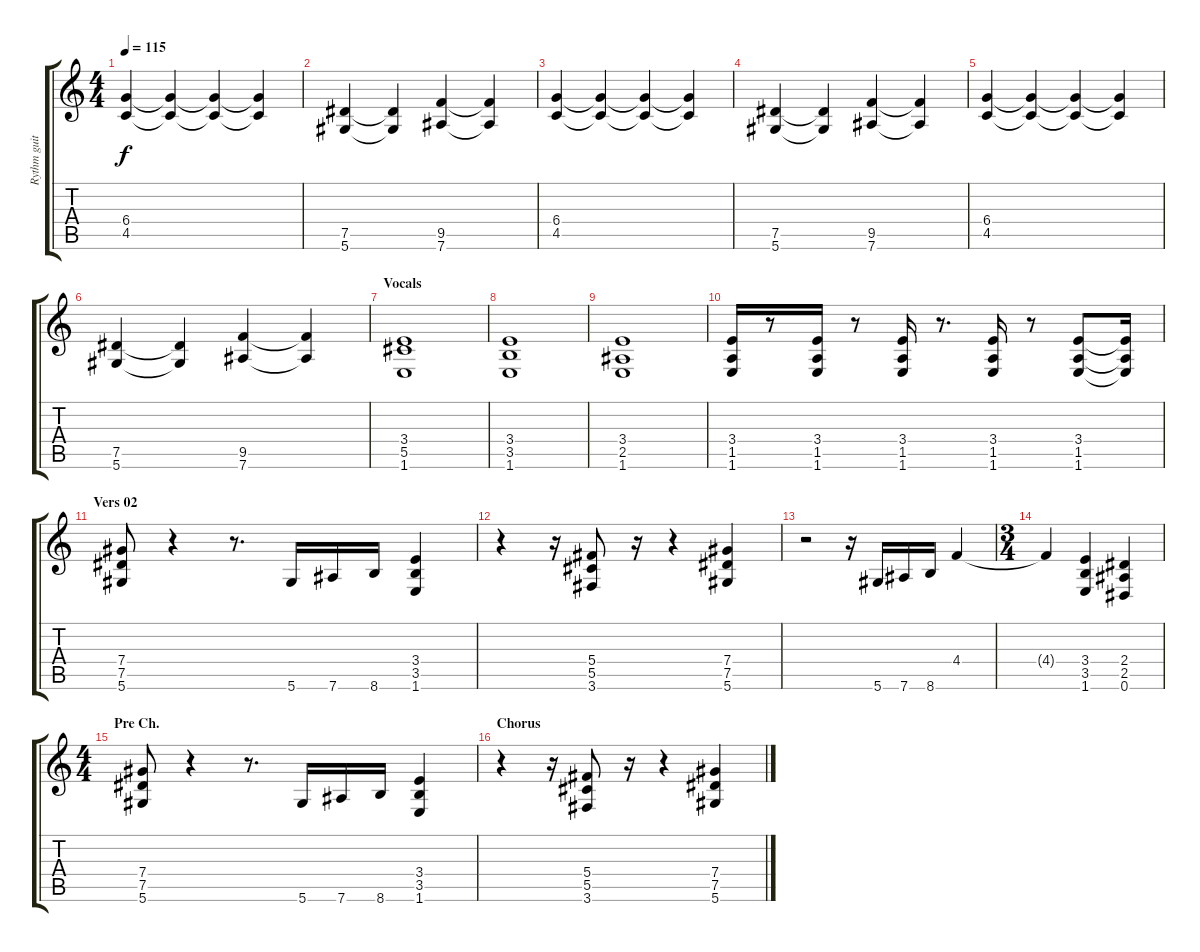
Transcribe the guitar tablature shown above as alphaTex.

\track ("Rythm guitar" "Rythm guit") {instrument overdrivenguitar}
\staff {score tabs}
\tuning (Eb4 Bb3 Gb3 Db3 Ab2 Eb2) {hide}
\ts (4 4)
\tempo 115
\clef g2
\ks c
(6.4 4.5).4{dy f} (6.4{t} 4.5{t}).4 (6.4{t} 4.5{t}).4 (6.4{t} 4.5{t}).4 |
(7.5 5.6).4 (7.5{t} 5.6{t}).4 (9.5 7.6).4 (9.5{t} 7.6{t}).4 |
(6.4 4.5).4 (6.4{t} 4.5{t}).4 (6.4{t} 4.5{t}).4 (6.4{t} 4.5{t}).4 |
(7.5 5.6).4 (7.5{t} 5.6{t}).4 (9.5 7.6).4 (9.5{t} 7.6{t}).4 |
(6.4 4.5).4 (6.4{t} 4.5{t}).4 (6.4{t} 4.5{t}).4 (6.4{t} 4.5{t}).4 |
(7.5 5.6).4 (7.5{t} 5.6{t}).4 (9.5 7.6).4 (9.5{t} 7.6{t}).4 |
\section ("" "Vocals")
(3.4 5.5 1.6).1 |
(3.4 3.5 1.6).1 |
(3.4 2.5 1.6).1 |
(3.4 1.5 1.6).16 r.8 (3.4 1.5 1.6).16 r.8 (3.4 1.5 1.6).16 r.8{d} (3.4 1.5 1.6).16 r.8 (3.4 1.5 1.6).8 (3.4{t} 1.5{t} 1.6{t}).16 |
\section ("" "Vers 02")
(7.4 7.5 5.6).8 r.4 r.8{d} 5.6.16 7.6.16 8.6.16 (3.4 3.5 1.6).4 |
r.4 r.16 (5.4 5.5 3.6).8 r.16 r.4 (7.4 7.5 5.6).4 |
r.2 r.16 5.6.16 7.6.16 8.6.16 4.4.4 |
\ts (3 4)
4.4{t}.4 (3.4 3.5 1.6).4 (2.4 2.5 0.6).4 |
\ts (4 4)
\section ("" "Pre Ch.")
(7.4 7.5 5.6).8 r.4 r.8{d} 5.6.16 7.6.16 8.6.16 (3.4 3.5 1.6).4 |
\section ("" "Chorus")
r.4 r.16 (5.4 5.5 3.6).8 r.16 r.4 (7.4 7.5 5.6).4
